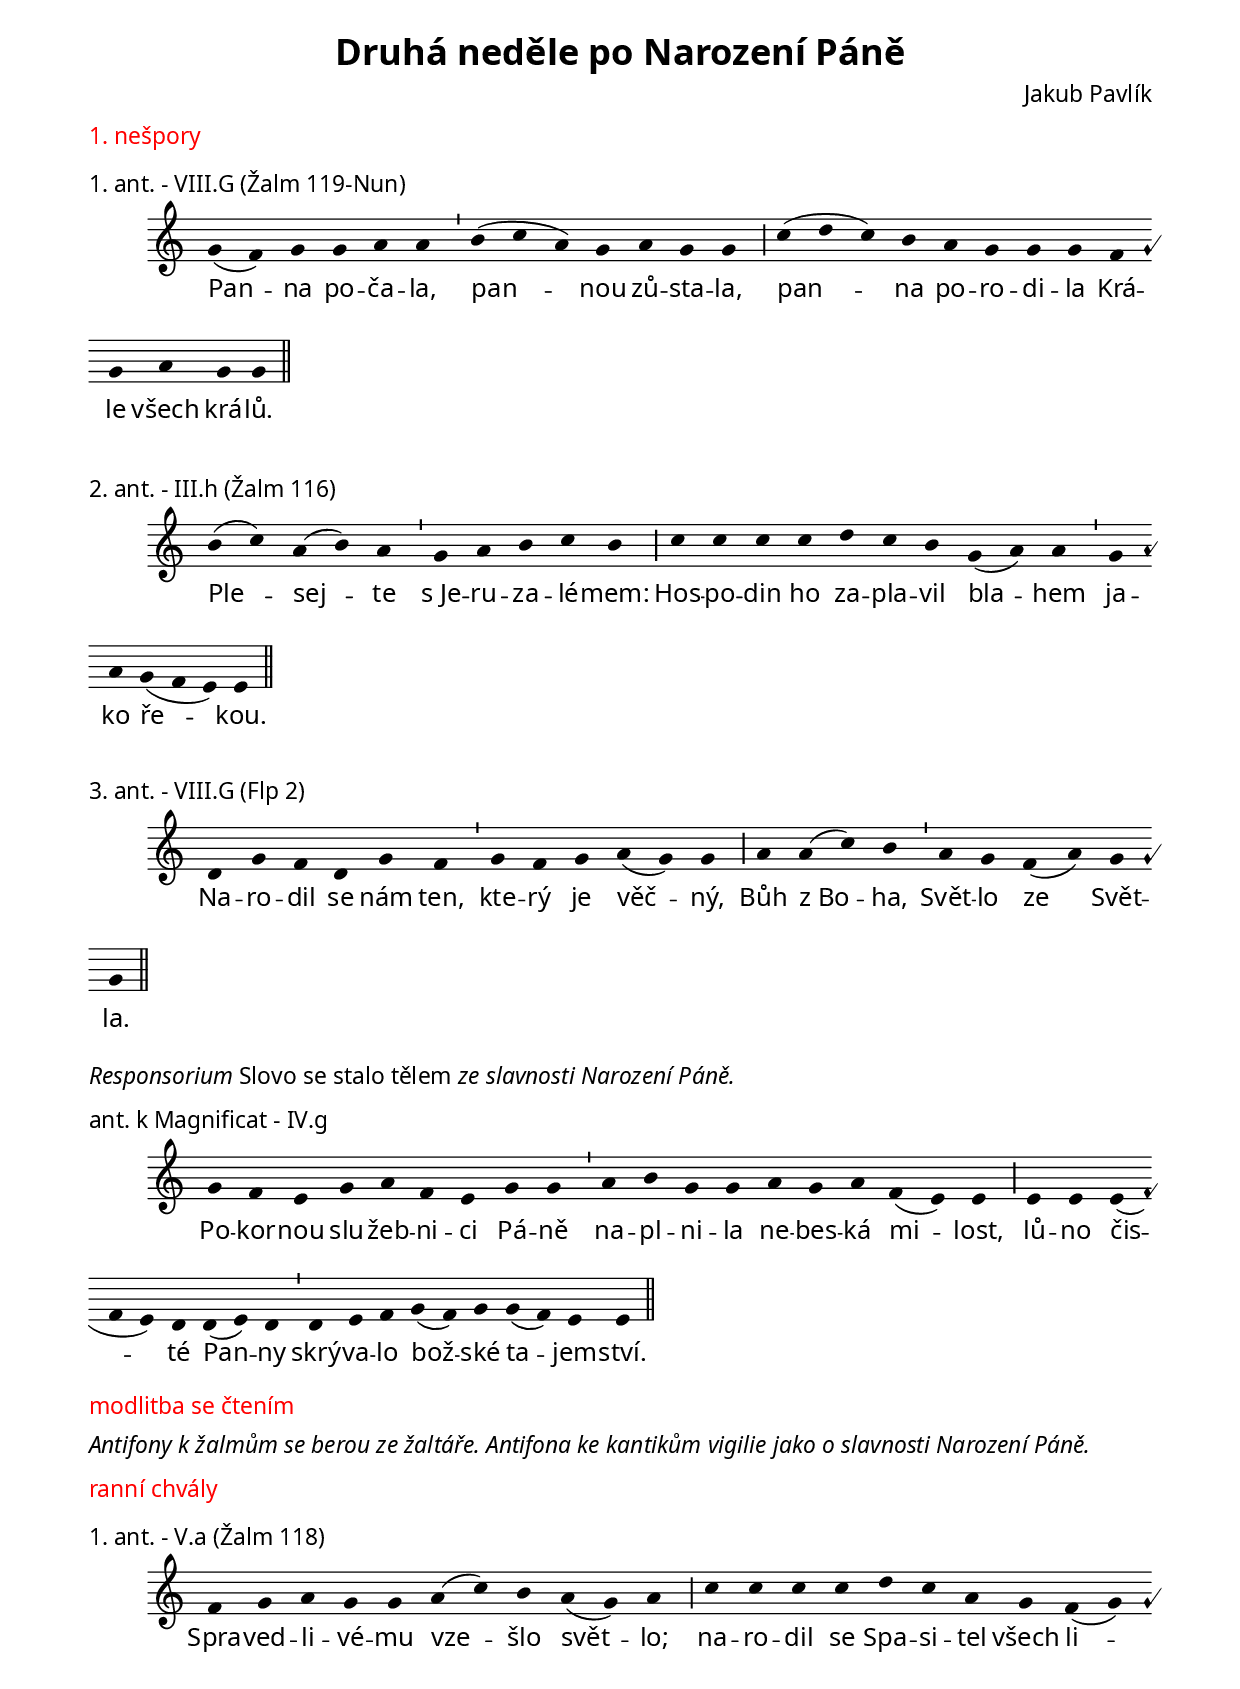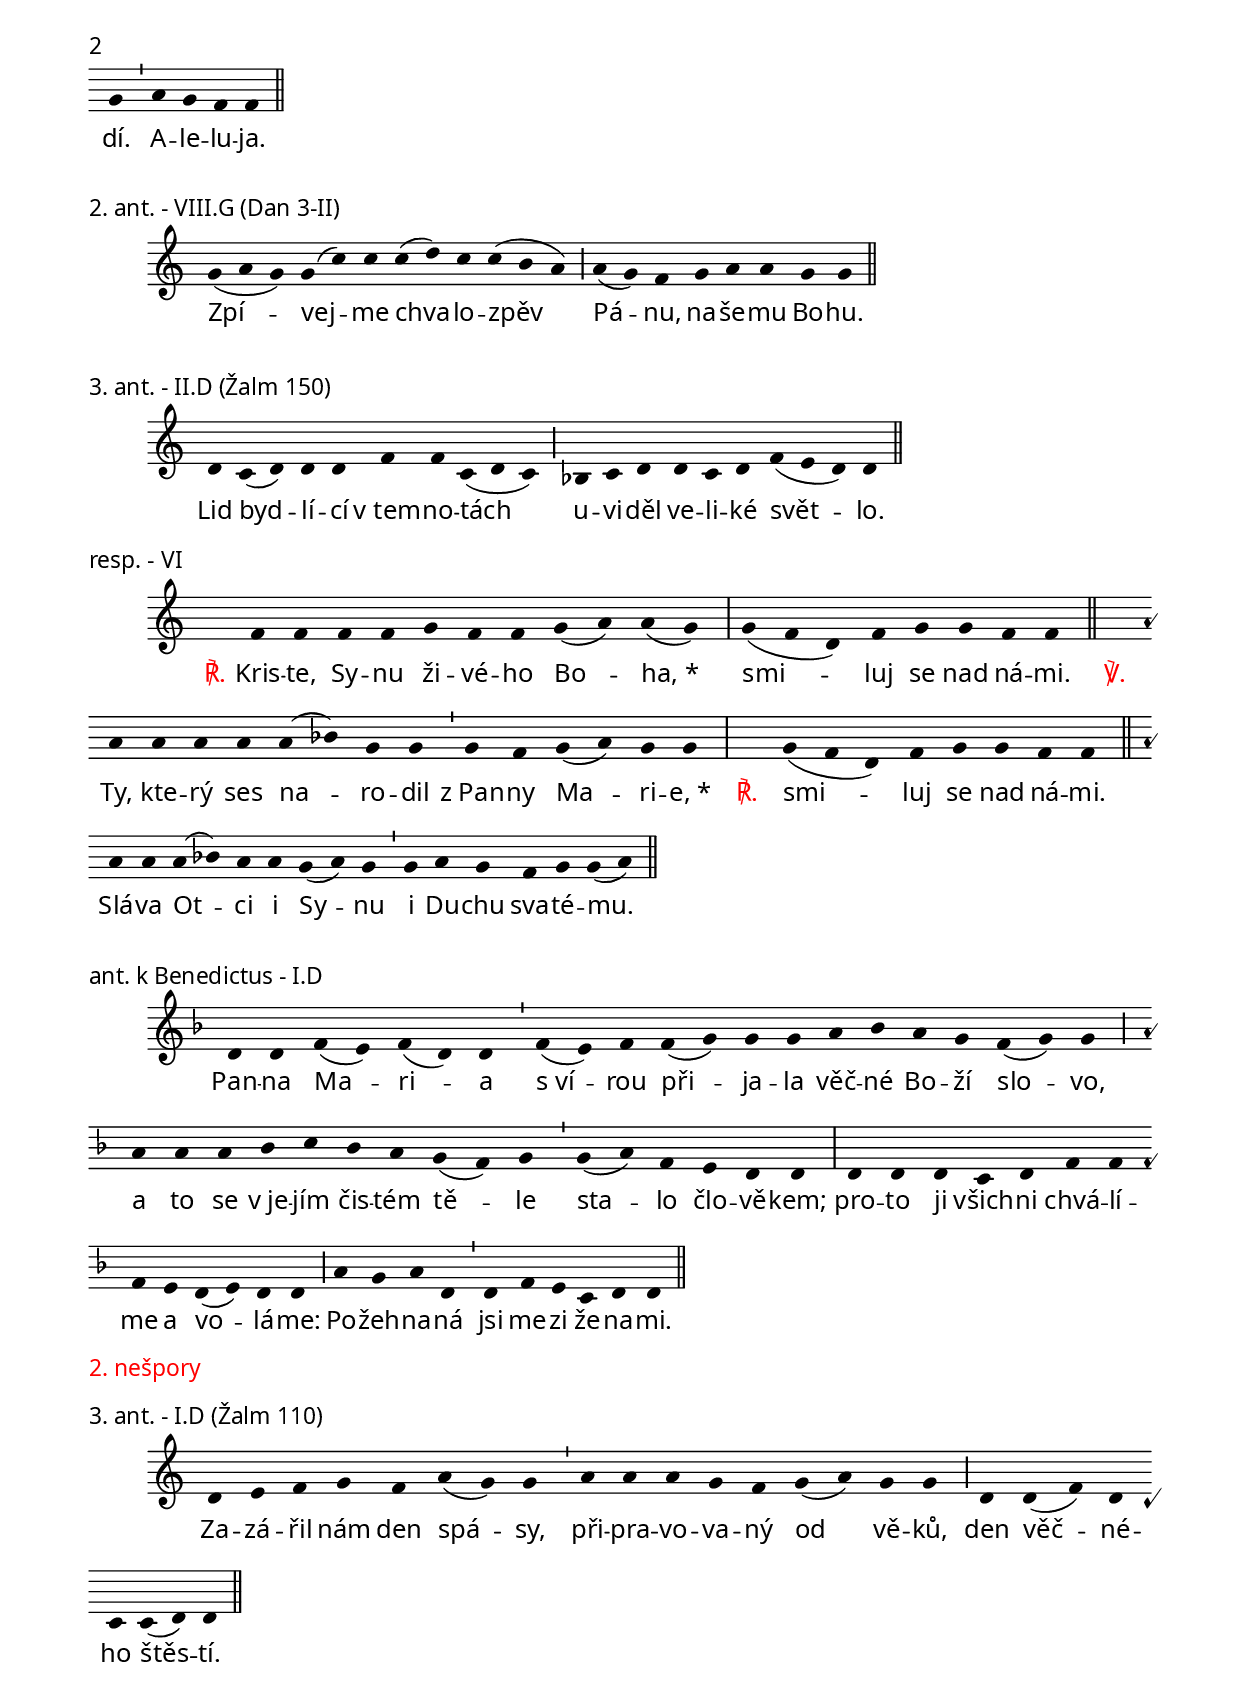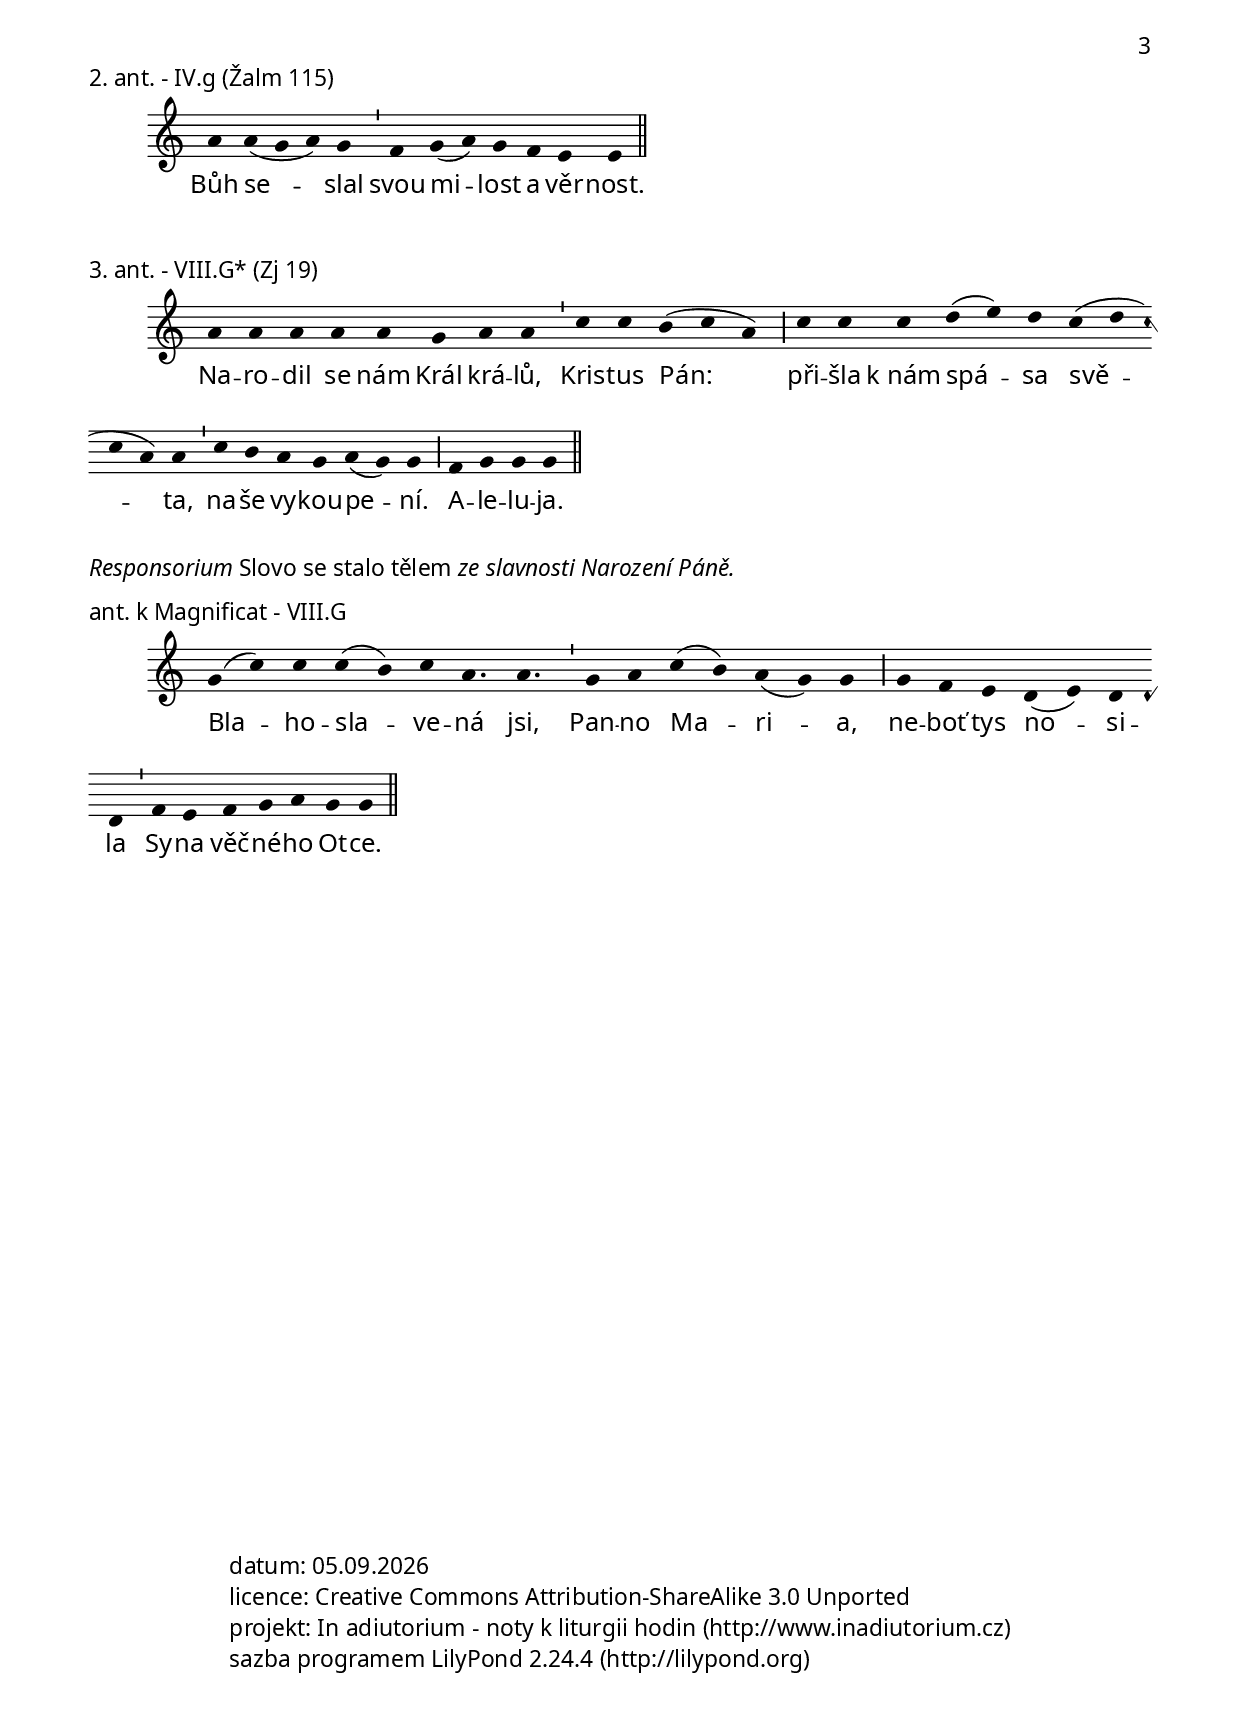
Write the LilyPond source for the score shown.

\version "2.17.25"

\header {
  title = "Druhá neděle po Narození Páně"
  composer = "Jakub Pavlík"
}

\include "spolecne.ly"
\include "dilyresponsorii.ly"

\markup {\nadpisHodinka {"1. nešpory"}}

\score {
  \relative c'' {
    \choralniRezim
    g( f) g g a a \barMin
    b( c a) g a g g \barMaior
    c( d c) b a g g g f g a g g \barFinalis
  }
  \addlyrics {
    Pan -- na po -- ča -- la,
    pan -- nou zů -- sta -- la,
    pan -- na po -- ro -- di -- la Krá -- le všech krá -- lů.
  }
  \header {
    quid = "1. ant."
    modus = "VIII"
    differentia = "G"
    psalmus = "Žalm 119-Nun"
    fons = "oktáv Narození Páně, 27.12., k Magnificat, druhá část jiný text"
    fial = "fial://vanoce_narozenipane.ly#27-amag?cast=2&jiny text"
    id = ""
    piece = \markup {\sestavTitulek}
  }
}

\score {
  \relative c'' {
    \choralniRezim
    b4( c) a( b) a \barMin g a b c b \barMaior
    c c c c d c b g( a) a \barMin
    g a g( f e) e \barFinalis
  }
  \addlyrics {
    Ple -- sej -- te s_Je -- ru -- za -- lé -- mem:
    Hos -- po -- din ho za -- pla -- vil bla -- hem
    ja -- ko ře -- kou.
  }
  \header {
    quid = "2. ant."
    modus = "III"
    differentia = "h"
    psalmus = "Žalm 116"
    fial = "antifony/tyden4_5ctvrtek.ly#rch-ant2?zaver"
    id = ""
    piece = \markup {\sestavTitulek}
  }
}

\score {
  \relative c' {
    \choralniRezim
    d4 g f d g f \barMin g f g a( g) g \barMaior
    a a( c) b \barMin a g f( a) g g \barFinalis
  }
  \addlyrics {
    Na -- ro -- dil se nám ten, kte -- rý je věč -- ný,
    Bůh z_Bo -- ha, Svět -- lo ze Svět -- la.
  }
  \header {
    quid = "3. ant."
    modus = "VIII"
    differentia = "G"
    psalmus = "Flp 2"
    id = ""
    piece = \markup {\sestavTitulek}
  }
}

\markup\italic{Responsorium \upright{Slovo se stalo tělem} ze slavnosti Narození Páně.}

\score {
  \relative c'' {
    \choralniRezim
    g4 f e g a f e g g \barMin
    a4 b g g a g a f( e) e \barMaior
    e e e( f e) d d( e) d \barMin
    d e f g( f) g g( f) e e \barFinalis
  }
  \addlyrics {
    Po -- kor -- nou slu -- žeb -- ni -- ci Pá -- ně
    na -- pl -- ni -- la ne -- bes -- ká mi -- lost,
    lů -- no čis -- té Pan -- ny
    skrý -- va -- lo bož -- ské ta -- jem -- ství.
  }
  \header {
    quid = "ant. k Magnificat"
    modus = "IV"
    differentia = "g"
    psalmus = "Magnificat"
    id = "ne1-amag"
    piece = \markup {\sestavTitulekBezZalmu}
  }
}

\markup {\nadpisHodinka {"modlitba se čtením"}}

\markup\italic{
  Antifony k žalmům se berou ze žaltáře.
  Antifona ke kantikům vigilie jako o slavnosti Narození Páně.
}

\markup {\nadpisHodinka {"ranní chvály"}}

\score {
  \relative c' {
    \choralniRezim
    f4 g a g g a( c) b a( g) a \barMaior
    c c c c d c a g f( g) g \barMin
    a g f f \barFinalis
  }
  \addlyrics {
    Spra -- ved -- li -- vé -- mu vze -- šlo svět -- lo;
    na -- ro -- dil se Spa -- si -- tel všech li -- dí.
    A -- le -- lu -- ja.
  }
  \header {
    quid = "1. ant."
    modus = "V"
    differentia = "a"
    psalmus = "Žalm 118"
    placet = "melodie druhé části je taková 'kramářská'"
    id = ""
    piece = \markup {\sestavTitulek}
  }
}

\score {
  \relative c'' {
    \choralniRezim
    g4( a g) g( c) c c( d) c c( b a) \barMaior
    a( g) f g a a g g \barFinalis
  }
  \addlyrics {
    Zpí -- vej -- me chva -- lo -- zpěv Pá -- nu,
    na -- še -- mu Bo -- hu.
  }
  \header {
    quid = "2. ant."
    modus = "VIII"
    differentia = "G"
    psalmus = "Dan 3-II"
    fial = "antifony/tyden2_1nedele.ly#rch-ant2?jiny_text"
    id = ""
    piece = \markup {\sestavTitulek}
  }
}

\score {
  \relative c' {
    \choralniRezim
    d4 c( d) d d f f c( d c) \barMaior
    bes c d d c d f( e d) d \barFinalis
  }
  \addlyrics {
    Lid byd -- lí -- cí v_tem -- no -- tách
    u -- vi -- děl ve -- li -- ké svět -- lo.
  }
  \header {
    quid = "3. ant."
    modus = "II"
    differentia = "D"
    psalmus = "Žalm 150"
    id = ""
    piece = \markup {\sestavTitulek}
  }
}

\score {
  \relative c' {
    \choralniRezim

    % R
      \neviditelna f
      f4 f f f g f f g( a) a( g) \barMax
      g( f d) f g g f f \barFinalis
      % V
      \neviditelna f
      a4 a a a a( bes) g g \barMin g f g( a) g g \barMax
      % R
      \neviditelna g
      g( f d) f g g f f \barFinalis
      % Slava
      \respVIdoxologie \barFinalis
  }
  \addlyrics {
    \Response Kris -- te, Sy -- nu ži -- vé -- ho Bo -- ha,_*
    smi -- luj se nad ná -- mi.

    \Verse Ty, kte -- rý ses na -- ro -- dil z_Pan -- ny Ma -- ri -- e,_*
    \Response smi -- luj se nad ná -- mi.

    \textRespDoxologie
  }
  \header {
    quid = "resp."
    modus = "VI"
    fial = "responsoria.ly#1ne-rch?jiny_vers"
    id = ""
    piece = \markup {\sestavTitulekResp}
  }
}

\score {
  \relative c' {
    \choralniRezim
    \key f \major
    d4 d f( e) f( d) d \barMin
    f( e) f f( g) g g a bes a g f( g) g \barMaior

    a a a bes c bes a g( f) g \barMin
    g( a) f e d d \barMax

    d d d c d f f f e d( e) d d \barMaior

    a' g a d, \barMin
    d f e c d d \barFinalis
  }
  \addlyrics {
    Pan -- na Ma -- ri -- a
    s_ví -- rou při -- ja -- la věč -- né Bo -- ží slo -- vo,

    a to se v_je -- jím čis -- tém tě -- le
    sta -- lo člo -- vě -- kem;

    pro -- to ji všich -- ni chvá -- lí -- me a vo -- lá -- me:

    Po -- žeh -- na -- ná jsi me -- zi že -- na -- mi.
  }
  \header {
    quid = "ant. k Benedictus"
    modus = "I"
    differentia = "D"
    psalmus = "Benedictus"
    id = "rch-aben"
    piece = \markup {\sestavTitulekBezZalmu}
  }
}

\markup {\nadpisHodinka {"2. nešpory"}}

\score {
  \relative c' {
    \choralniRezim
    d4 e f g f a( g) g \barMin
    a a a g f g( a) g g \barMaior
    d d( f) d c c( d) d \barFinalis
  }
  \addlyrics {
    Za -- zá -- řil nám den spá -- sy,
    při -- pra -- vo -- va -- ný od vě -- ků,
    den věč -- né -- ho štěs -- tí.
  }
  \header {
    quid = "3. ant."
    modus = "I"
    differentia = "D"
    psalmus = "Žalm 110"
    placet = "zkusit i nějaké 'exaltovanější' varianty"
    id = ""
    piece = \markup {\sestavTitulek}
  }
}

\score {
  \relative c'' {
    \choralniRezim
    a4 a( g a) g \barMin
    f g( a) g f e e \barFinalis
  }
  \addlyrics {
    Bůh se -- slal
    svou mi -- lost a věr -- nost.
  }
  \header {
    quid = "2. ant."
    modus = "IV"
    differentia = "g"
    psalmus = "Žalm 115"
    id = ""
    piece = \markup {\sestavTitulek}
  }
}

\score {
  \relative c'' {
    \choralniRezim
    a4 a a a a g a a \barMin
    c c b( c a) \barMaior
    c c c d( e) d c( d c a) a \barMin
    c b a g a( g) g \barMaior
    f g g g \barFinalis
  }
  \addlyrics {
    Na -- ro -- dil se nám Král krá -- lů,
    Kris -- tus Pán:
    při -- šla k_nám spá -- sa svě -- ta,
    na -- še vy -- kou -- pe -- ní.
    A -- le -- lu -- ja.
  }
  \header {
    quid = "3. ant."
    modus = "VIII"
    differentia = "G*"
    placet = "to kantikum v modu VIII nemáme. Dodělat nebo předělat antifonu."
    psalmus = "Zj 19"
    id = ""
    piece = \markup {\sestavTitulek}
  }
}

\markup\italic{Responsorium \upright{Slovo se stalo tělem} ze slavnosti Narození Páně.}

\score {
  \relative c'' {
    \choralniRezim
    g4( c) c c( b) c a4. a \barMin g4 a c( b) a( g) g \barMaior

    g f e d( e) d d \barMin
    f e f g a g g \barFinalis
  }
  \addlyrics {
    Bla -- ho -- sla -- ve -- ná jsi, Pan -- no Ma -- ri -- a,

    ne -- boť tys no -- si -- la
    Sy -- na věč -- né -- ho Ot -- ce.
  }
  \header {
    quid = "ant. k Magnificat"
    modus = "VIII"
    differentia = "G"
    psalmus = "Magnificat"
    fial = "commune/commune_maria.ly#1ne-a1?zacatek"
    id = "ne2-amag"
    piece = \markup {\sestavTitulekBezZalmu}
  }
}